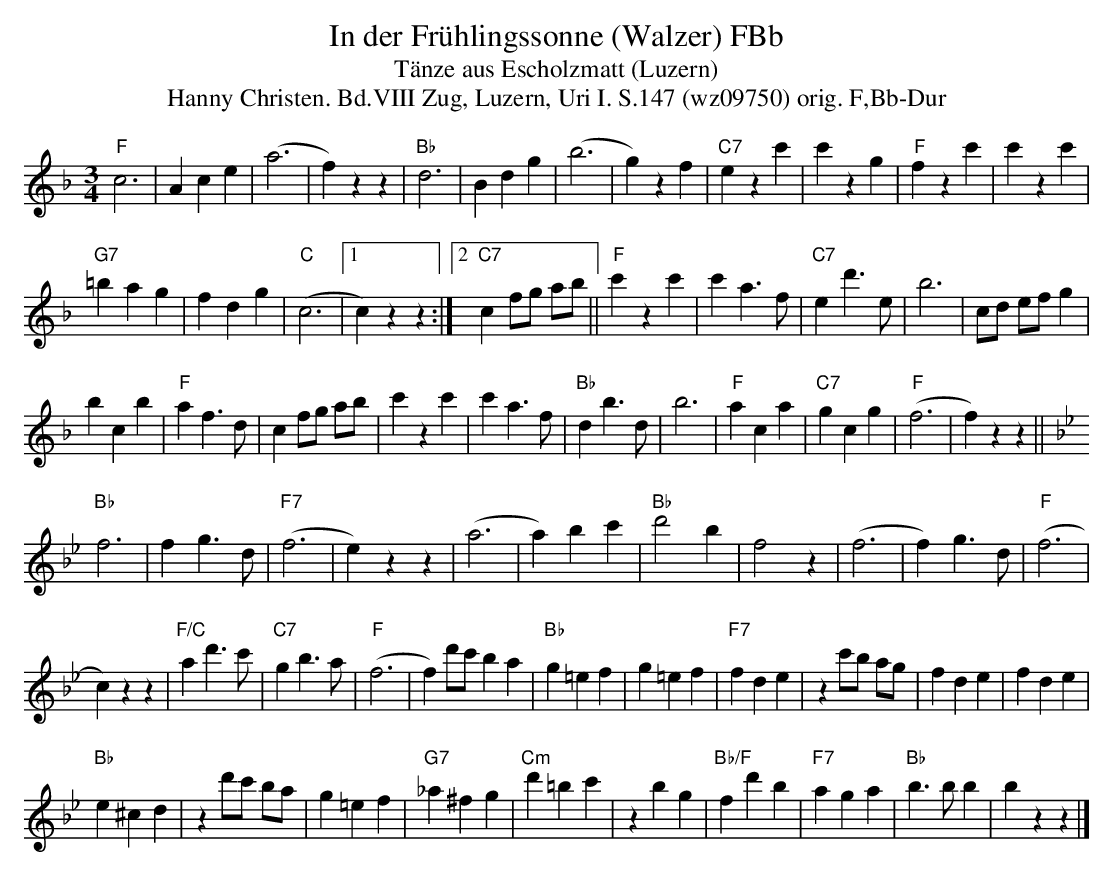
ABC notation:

X:1
T: In der Frühlingssonne (Walzer) FBb
T: T\"anze aus Escholzmatt (Luzern)
T:Hanny Christen. Bd.VIII Zug, Luzern, Uri I. S.147 (wz09750) orig. F,Bb-Dur
M:3/4
L:1/4
K:F
"F"c3 | Ace | (a3 | f)zz | "Bb"d3 | Bdg | (b3 | g)zf | "C7"ezc' | c'zg | "F"fzc' | c'zc' |
"G7"=bag | fdg | ("C"c3 |1 c)zz :|2 "C7"c f/g/ a/b/ || "F"c'zc' | c'a>f | "C7"ed'>e | b3 | c/d/ e/f/ g |
bcb | "F"af>d | c f/g/ a/b/ | c'zc' | c'a>f | "Bb"db>d | b3 | "F"aca | "C7"gcg | ("F"f3 | f) zz || [K:Bb]
"Bb"f3 | fg>d | ("F7"f3 | e) zz | (a3 | a)bc' | "Bb"d'2b | f2z | (f3 | f)g>d | ("F"f3 |
c)zz | "F/C"ad'>c' | "C7"gb>a | ("F"f3 | f) d'/c'/ ba | "Bb"g=ef | g=ef | "F7"fde | z c'/b/ a/g/ | fde | fde |
"Bb"e^cd | zd'/c'/ b/a/ | g=ef | "G7"_a^fg | "Cm"d'=bc' | zbg | "Bb/F"fd'b | "F7"aga | "Bb"b>bb | bzz |]
